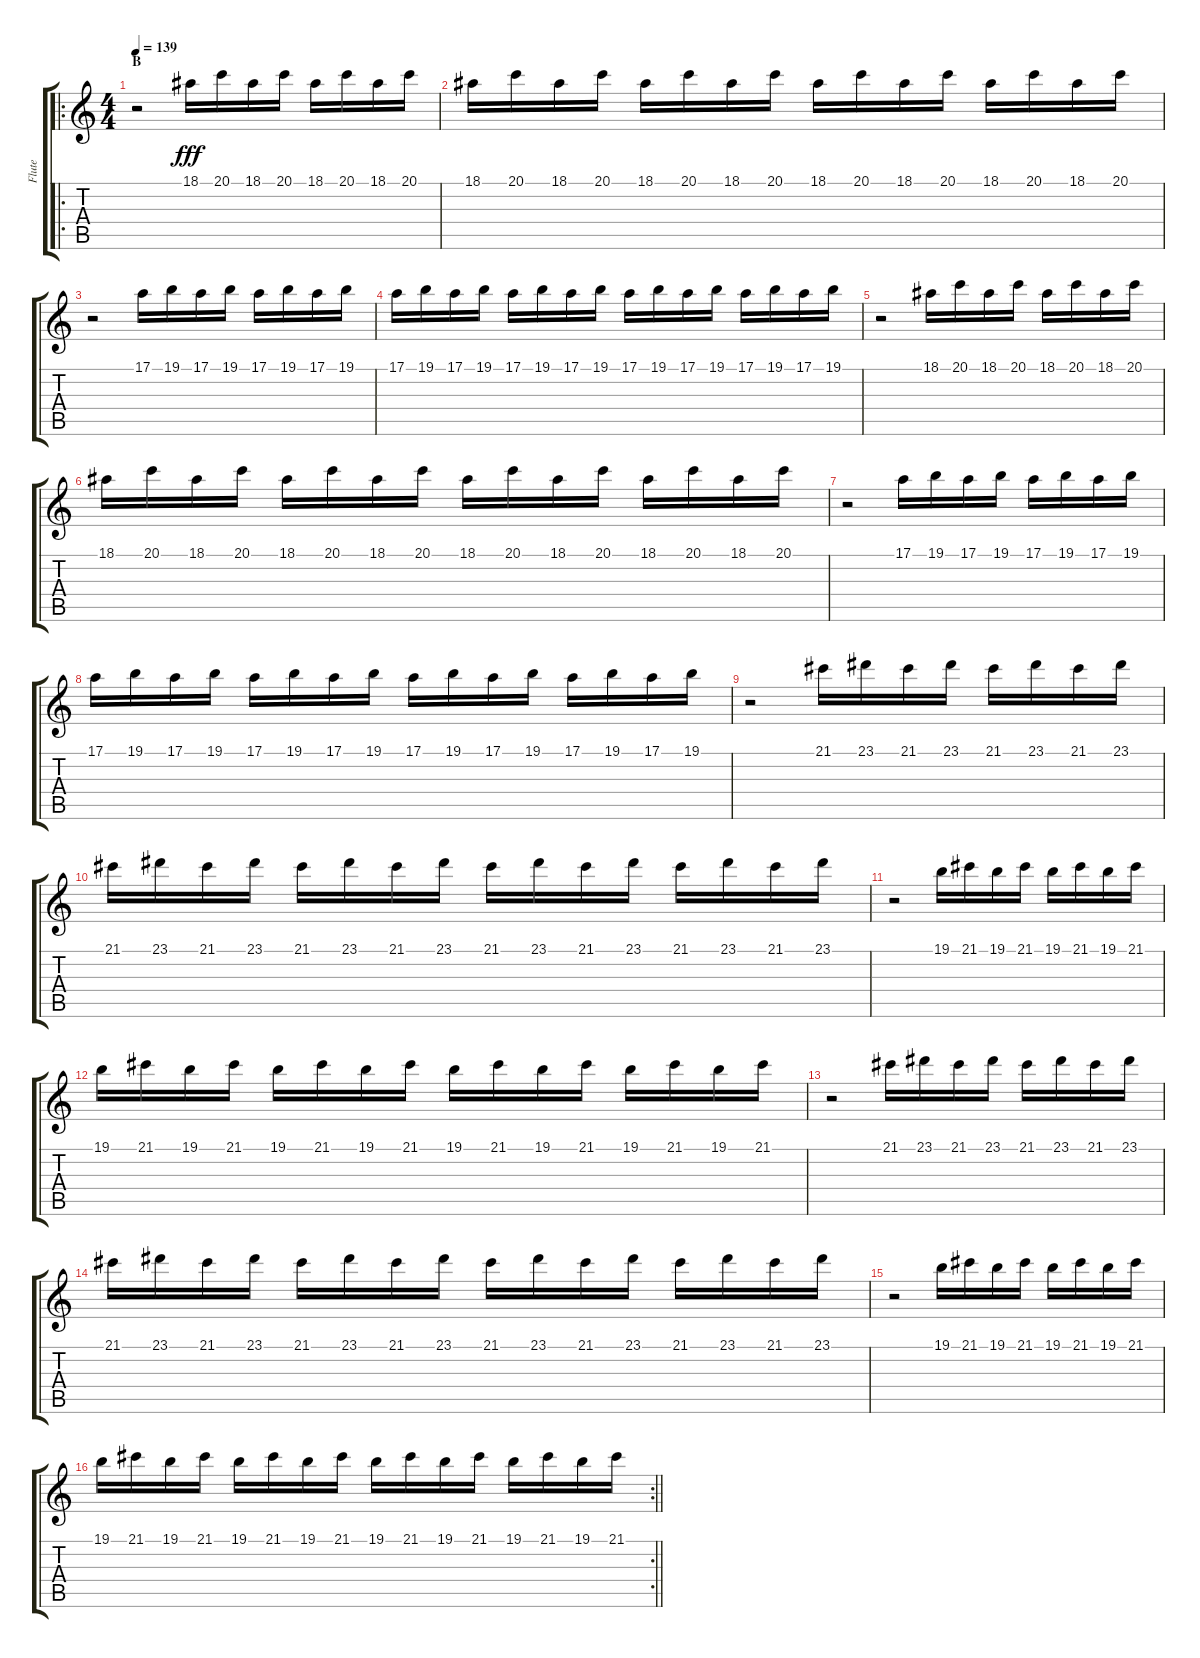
\track ("Flute" "Flute") {instrument flute}
\staff {score tabs}
\tuning (E4 B3 G3 D3 A2 E2) {hide}
\ro
\ts (4 4)
\section ("" "B")
\tempo 139
\clef g2
\ks c
r.2{dy fff} 18.1.16{volume 11} 20.1.16 18.1.16 20.1.16 18.1.16 20.1.16 18.1.16 20.1.16 |
18.1.16 20.1.16 18.1.16 20.1.16 18.1.16 20.1.16 18.1.16 20.1.16 18.1.16{volume 4} 20.1.16 18.1.16 20.1.16 18.1.16 20.1.16 18.1.16 20.1.16 |
r.2 17.1.16{volume 11} 19.1.16 17.1.16 19.1.16 17.1.16 19.1.16 17.1.16 19.1.16 |
17.1.16 19.1.16 17.1.16 19.1.16 17.1.16 19.1.16 17.1.16 19.1.16 17.1.16{volume 4} 19.1.16 17.1.16 19.1.16 17.1.16 19.1.16 17.1.16 19.1.16 |
r.2 18.1.16{volume 11} 20.1.16 18.1.16 20.1.16 18.1.16 20.1.16 18.1.16 20.1.16 |
18.1.16 20.1.16 18.1.16 20.1.16 18.1.16 20.1.16 18.1.16 20.1.16 18.1.16{volume 4} 20.1.16 18.1.16 20.1.16 18.1.16 20.1.16 18.1.16 20.1.16 |
r.2 17.1.16{volume 11} 19.1.16 17.1.16 19.1.16 17.1.16 19.1.16 17.1.16 19.1.16 |
17.1.16 19.1.16 17.1.16 19.1.16 17.1.16 19.1.16 17.1.16 19.1.16 17.1.16{volume 4} 19.1.16 17.1.16 19.1.16 17.1.16 19.1.16 17.1.16 19.1.16 |
r.2 21.1.16{volume 11} 23.1.16 21.1.16 23.1.16 21.1.16 23.1.16 21.1.16 23.1.16 |
21.1.16 23.1.16 21.1.16 23.1.16 21.1.16 23.1.16 21.1.16 23.1.16 21.1.16{volume 4} 23.1.16 21.1.16 23.1.16 21.1.16 23.1.16 21.1.16 23.1.16 |
r.2 19.1.16{volume 11} 21.1.16 19.1.16 21.1.16 19.1.16 21.1.16 19.1.16 21.1.16 |
19.1.16 21.1.16 19.1.16 21.1.16 19.1.16 21.1.16 19.1.16 21.1.16 19.1.16{volume 4} 21.1.16 19.1.16 21.1.16 19.1.16 21.1.16 19.1.16 21.1.16 |
r.2 21.1.16{volume 11} 23.1.16 21.1.16 23.1.16 21.1.16 23.1.16 21.1.16 23.1.16 |
21.1.16 23.1.16 21.1.16 23.1.16 21.1.16 23.1.16 21.1.16 23.1.16 21.1.16{volume 4} 23.1.16 21.1.16 23.1.16 21.1.16 23.1.16 21.1.16 23.1.16 |
r.2 19.1.16{volume 11} 21.1.16 19.1.16 21.1.16 19.1.16 21.1.16 19.1.16 21.1.16 |
\rc 2
\barLineRight lightlight
19.1.16 21.1.16 19.1.16 21.1.16 19.1.16 21.1.16 19.1.16 21.1.16 19.1.16{volume 4} 21.1.16 19.1.16 21.1.16 19.1.16 21.1.16 19.1.16 21.1.16
